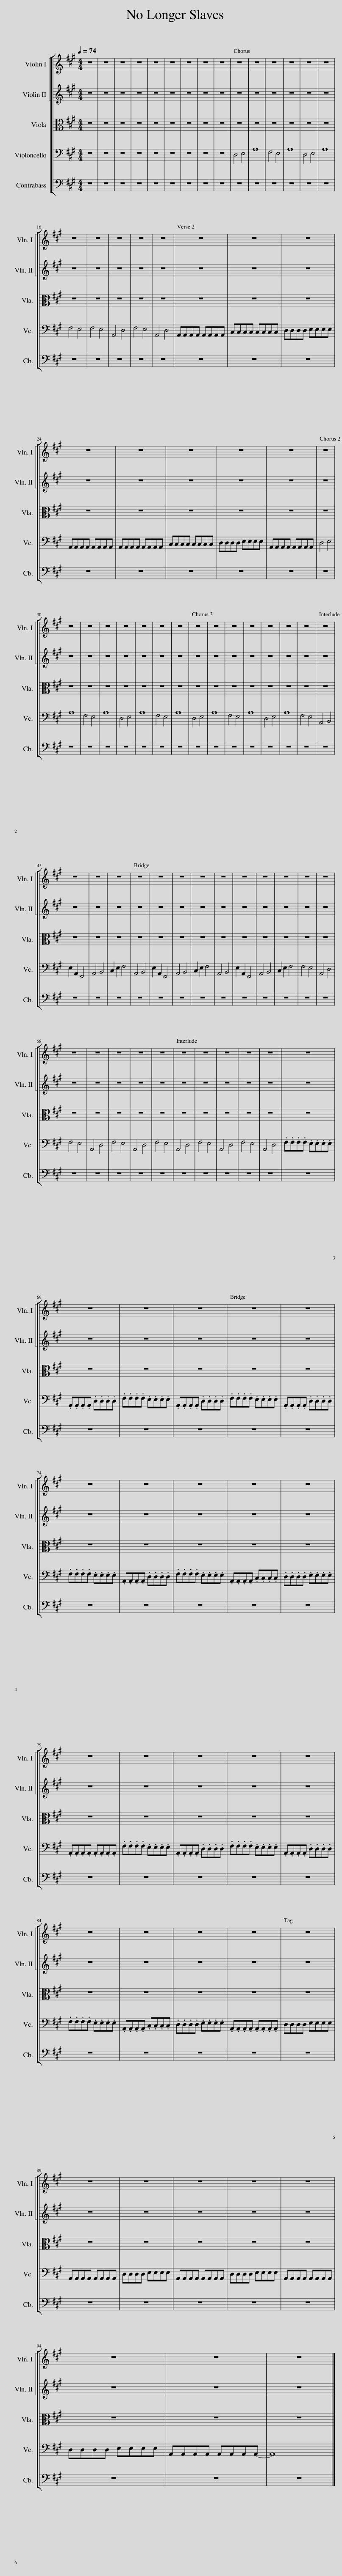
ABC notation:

X:1
%%score [ [ 1 ] 2 ]
L:1/8
Q:1/4=74
M:4/4
I:linebreak $
K:A
V:1 treble
V:2 bass
V:1
 z8 | z8 | z8 | z8 | z8 | %5
 z8 | z8 | z8 | z8 | z8 | %10
 z8 | z8 | z8 | z8 | z8 |$ %15
 z8 | z8 | z8 | z8 | z8 | %20
 z8 | z8 | z8 |$ z8 | z8 | %25
 z8 | z8 | z8 | z8 |$ z8 | %30
 z8 | z8 | z8 | z8 | z8 | %35
 z8 | z8 | z8 | z8 | z8 | %40
 z8 | z8 | z8 | z8 |$ z8 | %45
 z8 | z8 | z8 | z8 | z8 | %50
 z8 | z8 | z8 | z8 | z8 | %55
 z8 | z8 |$ z8 | z8 | z8 | %60
 z8 | z8 | z8 | z8 | z8 | %65
 z8 | z8 | z8 |$ z8 | z8 | %70
 z8 | z8 | z8 |$ z8 | z8 | %75
 z8 | z8 | z8 |$ z8 | z8 | %80
 z8 | z8 | z8 |$ z8 | z8 | %85
 z8 | z8 | z8 |$ z8 | z8 | %90
 z8 | z8 | z8 |$ z8 | z8 | %95
 z8 |] %96
V:2
 z8 | z8 | z8 | z8 | z8 | %5
 z8 | z8 | z8 | z8 | D,4 E,4 | %10
 A,8 | F,4 E,4 | A,8 | D,4 E,4 | A,8 |$ %15
 F,4 E,4 | F,4 E,4 | A,,4 D,4 | F,4 E,4 | A,,4 D,4 | %20
 A,,A,,A,,A,, A,,A,,A,,A,, | C,C,C,C, C,C,C,C, | D,D,D,D, E,E,E,E, |$ A,,A,,A,,A,, A,,A,,A,,A,, | A,,A,,A,,A,, A,,A,,A,,A,, | %25
 C,C,C,C, C,C,C,C, | D,D,D,D, E,E,E,E, | A,,A,,A,,A,, A,,A,,A,,A,, | D,4 E,4 |$ A,8 | %30
 F,4 E,4 | A,8 | D,4 E,4 | A,8 | F,4 E,4 | %35
 A,8 | D,4 E,4 | A,8 | F,4 E,4 | A,8 | %40
 D,4 E,4 | A,8 | F,4 E,4 | A,,4 B,,4 |$ E,2 A,,2 F,,4 | %45
 A,,4 B,,4 | C,2 E,2 F,4 | A,,4 B,,4 | E,2 A,,2 F,,4 | A,,4 B,,4 | %50
 C,2 E,2 F,4 | A,,4 B,,4 | E,2 A,,2 F,,4 | A,,4 B,,4 | C,2 E,2 F,4 | %55
 F,4 E,4 | A,,4 D,4 |$ F,4 E,4 | A,,4 D,4 | F,4 E,4 | %60
 A,,4 D,4 | F,4 E,4 | A,,4 D,4 | F,4 E,4 | A,,4 D,4 | %65
 F,4 E,4 | A,,4 D,4 | .F,.F,.F,.F, .E,.E,.E,.E, |$ .A,,.A,,.A,,.A,, .D,.D,.D,.D, | .F,.F,.F,.F, .E,.E,.E,.E, | %70
 .A,,.A,,.A,,.A,, .D,.D,.D,.D, | .F,.F,.F,.F, .E,.E,.E,.E, | .A,,.A,,.A,,.A,, .D,.D,.D,.D, |$ .F,.F,.F,.F, .E,.E,.E,.E, | .A,,.A,,.A,,.A,, .D,.D,.D,.D, | %75
 .F,.F,.F,.F, .E,.E,.E,.E, | .A,,.A,,.A,,.A,, .C,.C,.C,.C, | .D,.D,.D,.D, .E,.E,.E,.E, |$ .A,,.A,,.A,,.A,, .A,,.A,,.A,,.A,, | .F,.F,.F,.F, .E,.E,.E,.E, | %80
 .A,,.A,,.A,,.A,, .D,.D,.D,.D, | .F,.F,.F,.F, .E,.E,.E,.E, | .A,,.A,,.A,,.A,, .D,.D,.D,.D, |$ .F,.F,.F,.F, .E,.E,.E,.E, | .A,,.A,,.A,,.A,, .C,.C,.C,.C, | %85
 .D,.D,.D,.D, .E,.E,.E,.E, | .A,,.A,,.A,,.A,, .A,,.A,,.A,,.A,, | D,D,D,D, E,E,E,E, |$ A,,A,,A,,A,, A,,A,,A,,A,, | D,D,D,D, E,E,E,E, | %90
 A,,A,,A,,A,, A,,A,,A,,A,, | D,D,D,D, E,E,E,E, | A,,A,,A,,A,, A,,A,,A,,A,, |$ D,D,D,D, E,E,E,E, | A,,A,,A,,A,, A,,A,,A,,A,,- | %95
 A,,8 |] %96
